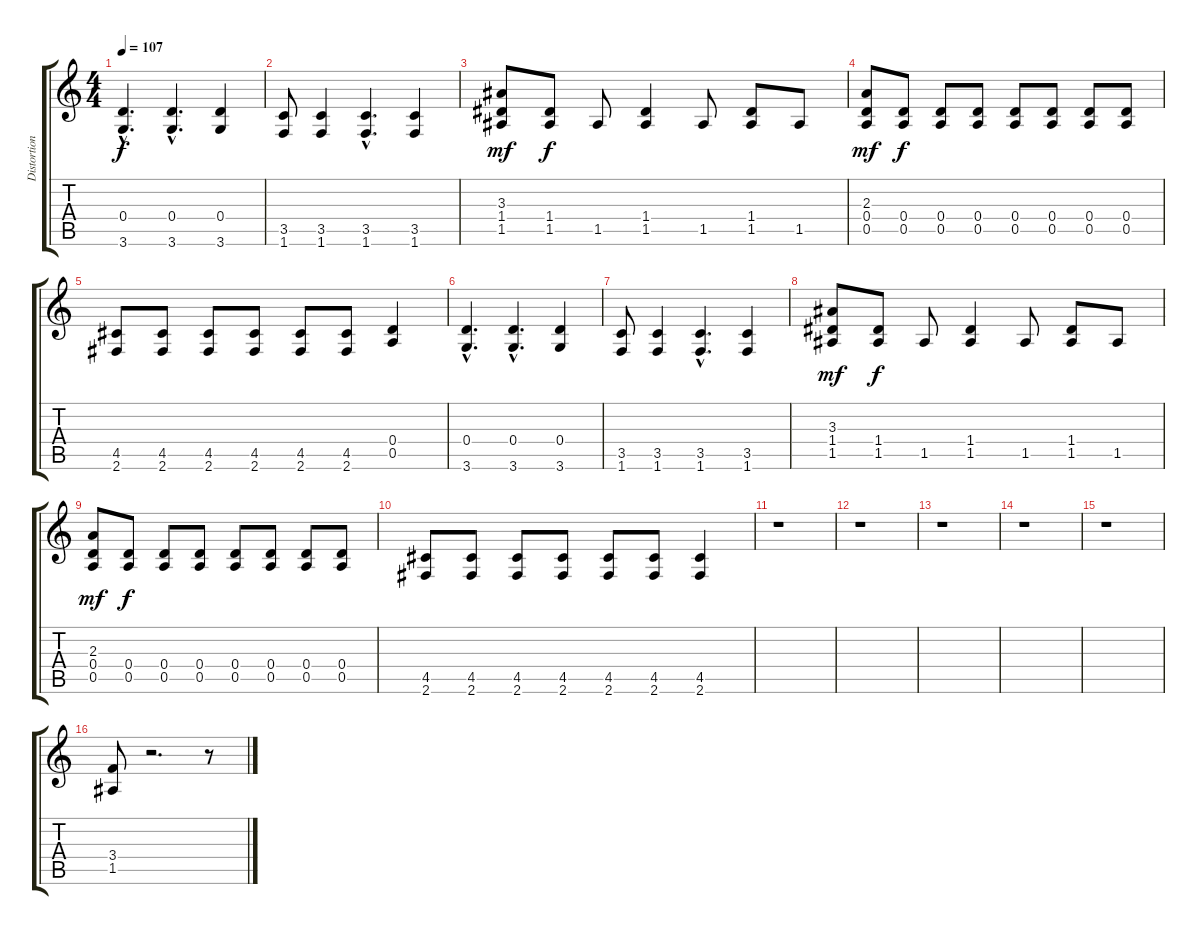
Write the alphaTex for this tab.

\track ("Distortion" "Distortion") {instrument distortionguitar}
\staff {score tabs}
\tuning (E4 B3 G3 D3 A2 E2) {hide}
\ts (4 4)
\tempo 107
\clef g2
\ks c
(0.4{hac} 3.6{hac}).4{d dy f volume 13 balance 8} (0.4{hac} 3.6{hac}).4{d} (0.4 3.6).4 |
(3.5 1.6).8 (3.5 1.6).4 (3.5{hac} 1.6{hac}).4{d} (3.5 1.6).4 |
(3.3 1.4 1.5).8{dy mf} (1.4 1.5).8{dy f} 1.5.8 (1.4 1.5).4 1.5.8 (1.4 1.5).8 1.5.8 |
(2.3 0.4 0.5).8{dy mf} (0.4 0.5).8{dy f} (0.4 0.5).8 (0.4 0.5).8 (0.4 0.5).8 (0.4 0.5).8 (0.4 0.5).8 (0.4 0.5).8 |
(4.5 2.6).8 (4.5 2.6).8 (4.5 2.6).8 (4.5 2.6).8 (4.5 2.6).8 (4.5 2.6).8 (0.4 0.5).4 |
(0.4{hac} 3.6{hac}).4{d} (0.4{hac} 3.6{hac}).4{d} (0.4 3.6).4 |
(3.5 1.6).8 (3.5 1.6).4 (3.5{hac} 1.6{hac}).4{d} (3.5 1.6).4 |
(3.3 1.4 1.5).8{dy mf} (1.4 1.5).8{dy f} 1.5.8 (1.4 1.5).4 1.5.8 (1.4 1.5).8 1.5.8 |
(2.3 0.4 0.5).8{dy mf} (0.4 0.5).8{dy f} (0.4 0.5).8 (0.4 0.5).8 (0.4 0.5).8 (0.4 0.5).8 (0.4 0.5).8 (0.4 0.5).8 |
(4.5 2.6).8 (4.5 2.6).8 (4.5 2.6).8 (4.5 2.6).8 (4.5 2.6).8 (4.5 2.6).8 (4.5 2.6).4 |
r.1 |
r.1 |
r.1 |
r.1 |
r.1 |
(3.4 1.5).8 r.2{d} r.8
